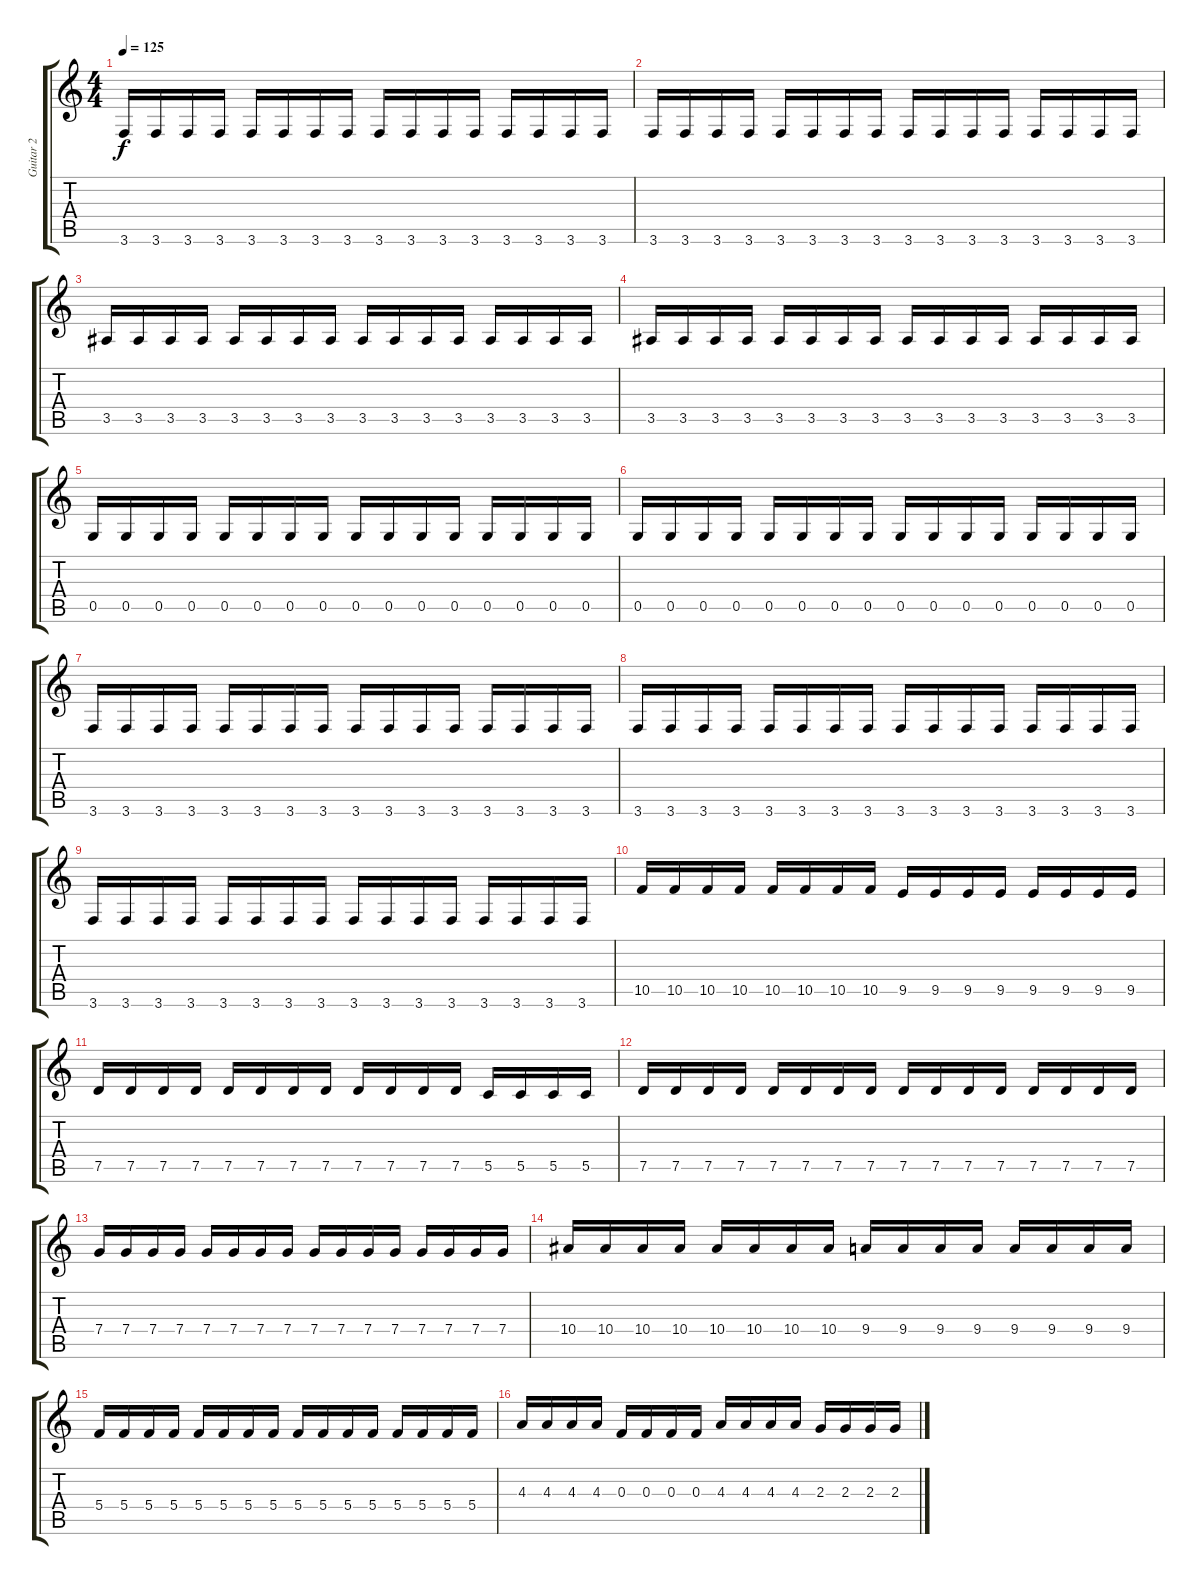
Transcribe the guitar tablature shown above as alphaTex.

\track ("Guitar 2" "Guitar 2") {instrument distortionguitar}
\staff {score tabs}
\tuning (D4 A3 F3 C3 G2 D2) {hide}
\ts (4 4)
\tempo 125
\clef g2
\ks c
3.6.16{dy f} 3.6.16 3.6.16 3.6.16 3.6.16 3.6.16 3.6.16 3.6.16 3.6.16 3.6.16 3.6.16 3.6.16 3.6.16 3.6.16 3.6.16 3.6.16 |
3.6.16 3.6.16 3.6.16 3.6.16 3.6.16 3.6.16 3.6.16 3.6.16 3.6.16 3.6.16 3.6.16 3.6.16 3.6.16 3.6.16 3.6.16 3.6.16 |
3.5.16 3.5.16 3.5.16 3.5.16 3.5.16 3.5.16 3.5.16 3.5.16 3.5.16 3.5.16 3.5.16 3.5.16 3.5.16 3.5.16 3.5.16 3.5.16 |
3.5.16 3.5.16 3.5.16 3.5.16 3.5.16 3.5.16 3.5.16 3.5.16 3.5.16 3.5.16 3.5.16 3.5.16 3.5.16 3.5.16 3.5.16 3.5.16 |
0.5.16 0.5.16 0.5.16 0.5.16 0.5.16 0.5.16 0.5.16 0.5.16 0.5.16 0.5.16 0.5.16 0.5.16 0.5.16 0.5.16 0.5.16 0.5.16 |
0.5.16 0.5.16 0.5.16 0.5.16 0.5.16 0.5.16 0.5.16 0.5.16 0.5.16 0.5.16 0.5.16 0.5.16 0.5.16 0.5.16 0.5.16 0.5.16 |
3.6.16 3.6.16 3.6.16 3.6.16 3.6.16 3.6.16 3.6.16 3.6.16 3.6.16 3.6.16 3.6.16 3.6.16 3.6.16 3.6.16 3.6.16 3.6.16 |
3.6.16 3.6.16 3.6.16 3.6.16 3.6.16 3.6.16 3.6.16 3.6.16 3.6.16 3.6.16 3.6.16 3.6.16 3.6.16 3.6.16 3.6.16 3.6.16 |
3.6.16 3.6.16 3.6.16 3.6.16 3.6.16 3.6.16 3.6.16 3.6.16 3.6.16 3.6.16 3.6.16 3.6.16 3.6.16 3.6.16 3.6.16 3.6.16 |
10.5.16 10.5.16 10.5.16 10.5.16 10.5.16 10.5.16 10.5.16 10.5.16 9.5.16 9.5.16 9.5.16 9.5.16 9.5.16 9.5.16 9.5.16 9.5.16 |
7.5.16 7.5.16 7.5.16 7.5.16 7.5.16 7.5.16 7.5.16 7.5.16 7.5.16 7.5.16 7.5.16 7.5.16 5.5.16 5.5.16 5.5.16 5.5.16 |
7.5.16 7.5.16 7.5.16 7.5.16 7.5.16 7.5.16 7.5.16 7.5.16 7.5.16 7.5.16 7.5.16 7.5.16 7.5.16 7.5.16 7.5.16 7.5.16 |
7.4.16 7.4.16 7.4.16 7.4.16 7.4.16 7.4.16 7.4.16 7.4.16 7.4.16 7.4.16 7.4.16 7.4.16 7.4.16 7.4.16 7.4.16 7.4.16 |
10.4.16 10.4.16 10.4.16 10.4.16 10.4.16 10.4.16 10.4.16 10.4.16 9.4.16 9.4.16 9.4.16 9.4.16 9.4.16 9.4.16 9.4.16 9.4.16 |
5.4.16 5.4.16 5.4.16 5.4.16 5.4.16 5.4.16 5.4.16 5.4.16 5.4.16 5.4.16 5.4.16 5.4.16 5.4.16 5.4.16 5.4.16 5.4.16 |
4.3.16 4.3.16 4.3.16 4.3.16 0.3.16 0.3.16 0.3.16 0.3.16 4.3.16 4.3.16 4.3.16 4.3.16 2.3.16 2.3.16 2.3.16 2.3.16
